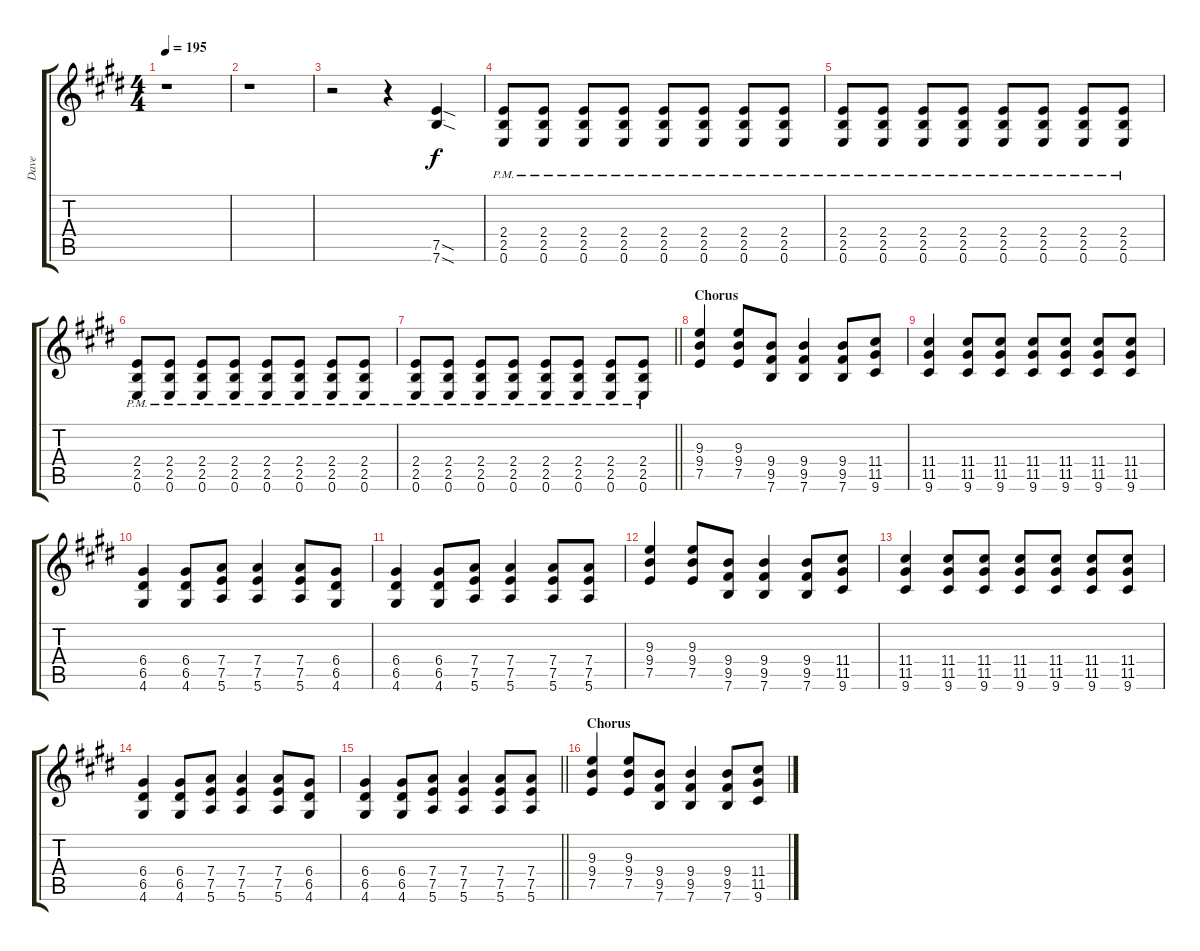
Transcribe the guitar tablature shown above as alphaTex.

\track ("Dave" "Dave") {instrument distortionguitar}
\staff {score tabs}
\tuning (E4 B3 G3 D3 A2 E2) {hide}
\ts (4 4)
\tempo 195
\clef g2
\ks e
r.1{dy f} |
r.1 |
r.2 r.4 (7.5{sod} 7.6{sod}).4 |
(2.4{pm} 2.5{pm} 0.6{pm}).8 (2.4{pm} 2.5{pm} 0.6{pm}).8 (2.4{pm} 2.5{pm} 0.6{pm}).8 (2.4{pm} 2.5{pm} 0.6{pm}).8 (2.4{pm} 2.5{pm} 0.6{pm}).8 (2.4{pm} 2.5{pm} 0.6{pm}).8 (2.4{pm} 2.5{pm} 0.6{pm}).8 (2.4{pm} 2.5{pm} 0.6{pm}).8 |
(2.4{pm} 2.5{pm} 0.6{pm}).8 (2.4{pm} 2.5{pm} 0.6{pm}).8 (2.4{pm} 2.5{pm} 0.6{pm}).8 (2.4{pm} 2.5{pm} 0.6{pm}).8 (2.4{pm} 2.5{pm} 0.6{pm}).8 (2.4{pm} 2.5{pm} 0.6{pm}).8 (2.4{pm} 2.5{pm} 0.6{pm}).8 (2.4{pm} 2.5{pm} 0.6{pm}).8 |
(2.4{pm} 2.5{pm} 0.6{pm}).8 (2.4{pm} 2.5{pm} 0.6{pm}).8 (2.4{pm} 2.5{pm} 0.6{pm}).8 (2.4{pm} 2.5{pm} 0.6{pm}).8 (2.4{pm} 2.5{pm} 0.6{pm}).8 (2.4{pm} 2.5{pm} 0.6{pm}).8 (2.4{pm} 2.5{pm} 0.6{pm}).8 (2.4{pm} 2.5{pm} 0.6{pm}).8 |
\barLineRight lightlight
(2.4{pm} 2.5{pm} 0.6{pm}).8 (2.4{pm} 2.5{pm} 0.6{pm}).8 (2.4{pm} 2.5{pm} 0.6{pm}).8 (2.4{pm} 2.5{pm} 0.6{pm}).8 (2.4{pm} 2.5{pm} 0.6{pm}).8 (2.4{pm} 2.5{pm} 0.6{pm}).8 (2.4{pm} 2.5{pm} 0.6{pm}).8 (2.4{pm} 2.5{pm} 0.6{pm}).8 |
\section ("" "Chorus")
(9.3 9.4 7.5).4 (9.3 9.4 7.5).8 (9.4 9.5 7.6).8 (9.4 9.5 7.6).4 (9.4 9.5 7.6).8 (11.4 11.5 9.6).8 |
(11.4 11.5 9.6).4 (11.4 11.5 9.6).8 (11.4 11.5 9.6).8 (11.4 11.5 9.6).8 (11.4 11.5 9.6).8 (11.4 11.5 9.6).8 (11.4 11.5 9.6).8 |
(6.4 6.5 4.6).4 (6.4 6.5 4.6).8 (7.4 7.5 5.6).8 (7.4 7.5 5.6).4 (7.4 7.5 5.6).8 (6.4 6.5 4.6).8 |
(6.4 6.5 4.6).4 (6.4 6.5 4.6).8 (7.4 7.5 5.6).8 (7.4 7.5 5.6).4 (7.4 7.5 5.6).8 (7.4 7.5 5.6).8 |
(9.3 9.4 7.5).4 (9.3 9.4 7.5).8 (9.4 9.5 7.6).8 (9.4 9.5 7.6).4 (9.4 9.5 7.6).8 (11.4 11.5 9.6).8 |
(11.4 11.5 9.6).4 (11.4 11.5 9.6).8 (11.4 11.5 9.6).8 (11.4 11.5 9.6).8 (11.4 11.5 9.6).8 (11.4 11.5 9.6).8 (11.4 11.5 9.6).8 |
(6.4 6.5 4.6).4 (6.4 6.5 4.6).8 (7.4 7.5 5.6).8 (7.4 7.5 5.6).4 (7.4 7.5 5.6).8 (6.4 6.5 4.6).8 |
\barLineRight lightlight
(6.4 6.5 4.6).4 (6.4 6.5 4.6).8 (7.4 7.5 5.6).8 (7.4 7.5 5.6).4 (7.4 7.5 5.6).8 (7.4 7.5 5.6).8 |
\section ("" "Chorus")
(9.3 9.4 7.5).4 (9.3 9.4 7.5).8 (9.4 9.5 7.6).8 (9.4 9.5 7.6).4 (9.4 9.5 7.6).8 (11.4 11.5 9.6).8
